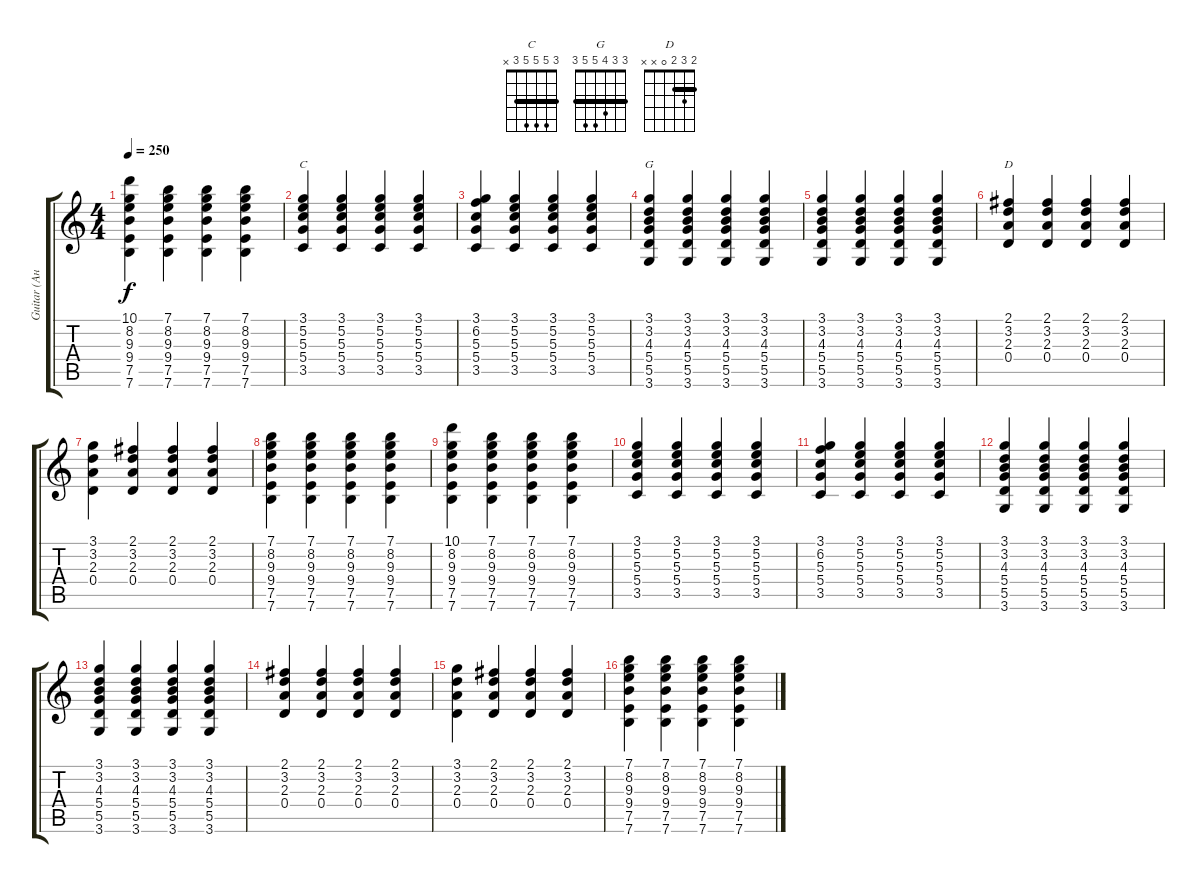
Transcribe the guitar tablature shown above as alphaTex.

\track ("Guitar (Андрей)" "Guitar (Ан") {instrument electricguitarclean}
\staff {score tabs}
\tuning (E4 B3 G3 D3 A2 E2) {hide}
\chord ("C" 3 5 5 5 3 x) {barre 3}
\chord ("G" 3 3 4 5 5 3) {barre 3}
\chord ("D" 2 3 2 0 x x) {barre 2}
\ts (4 4)
\tempo 250
\clef g2
\ks c
(10.1 8.2 9.3 9.4 7.5 7.6).4{dy f} (7.1 8.2 9.3 9.4 7.5 7.6).4 (7.1 8.2 9.3 9.4 7.5 7.6).4 (7.1 8.2 9.3 9.4 7.5 7.6).4 |
(3.1 5.2 5.3 5.4 3.5).4{ch "C"} (3.1 5.2 5.3 5.4 3.5).4 (3.1 5.2 5.3 5.4 3.5).4 (3.1 5.2 5.3 5.4 3.5).4 |
(3.1 6.2 5.3 5.4 3.5).4 (3.1 5.2 5.3 5.4 3.5).4 (3.1 5.2 5.3 5.4 3.5).4 (3.1 5.2 5.3 5.4 3.5).4 |
(3.1 3.2 4.3 5.4 5.5 3.6).4{ch "G"} (3.1 3.2 4.3 5.4 5.5 3.6).4 (3.1 3.2 4.3 5.4 5.5 3.6).4 (3.1 3.2 4.3 5.4 5.5 3.6).4 |
(3.1 3.2 4.3 5.4 5.5 3.6).4 (3.1 3.2 4.3 5.4 5.5 3.6).4 (3.1 3.2 4.3 5.4 5.5 3.6).4 (3.1 3.2 4.3 5.4 5.5 3.6).4 |
(2.1 3.2 2.3 0.4).4{ch "D"} (2.1 3.2 2.3 0.4).4 (2.1 3.2 2.3 0.4).4 (2.1 3.2 2.3 0.4).4 |
(3.1 3.2 2.3 0.4).4 (2.1 3.2 2.3 0.4).4 (2.1 3.2 2.3 0.4).4 (2.1 3.2 2.3 0.4).4 |
(7.1 8.2 9.3 9.4 7.5 7.6).4 (7.1 8.2 9.3 9.4 7.5 7.6).4 (7.1 8.2 9.3 9.4 7.5 7.6).4 (7.1 8.2 9.3 9.4 7.5 7.6).4 |
(10.1 8.2 9.3 9.4 7.5 7.6).4 (7.1 8.2 9.3 9.4 7.5 7.6).4 (7.1 8.2 9.3 9.4 7.5 7.6).4 (7.1 8.2 9.3 9.4 7.5 7.6).4 |
(3.1 5.2 5.3 5.4 3.5).4 (3.1 5.2 5.3 5.4 3.5).4 (3.1 5.2 5.3 5.4 3.5).4 (3.1 5.2 5.3 5.4 3.5).4 |
(3.1 6.2 5.3 5.4 3.5).4 (3.1 5.2 5.3 5.4 3.5).4 (3.1 5.2 5.3 5.4 3.5).4 (3.1 5.2 5.3 5.4 3.5).4 |
(3.1 3.2 4.3 5.4 5.5 3.6).4 (3.1 3.2 4.3 5.4 5.5 3.6).4 (3.1 3.2 4.3 5.4 5.5 3.6).4 (3.1 3.2 4.3 5.4 5.5 3.6).4 |
(3.1 3.2 4.3 5.4 5.5 3.6).4 (3.1 3.2 4.3 5.4 5.5 3.6).4 (3.1 3.2 4.3 5.4 5.5 3.6).4 (3.1 3.2 4.3 5.4 5.5 3.6).4 |
(2.1 3.2 2.3 0.4).4 (2.1 3.2 2.3 0.4).4 (2.1 3.2 2.3 0.4).4 (2.1 3.2 2.3 0.4).4 |
(3.1 3.2 2.3 0.4).4 (2.1 3.2 2.3 0.4).4 (2.1 3.2 2.3 0.4).4 (2.1 3.2 2.3 0.4).4 |
(7.1 8.2 9.3 9.4 7.5 7.6).4 (7.1 8.2 9.3 9.4 7.5 7.6).4 (7.1 8.2 9.3 9.4 7.5 7.6).4 (7.1 8.2 9.3 9.4 7.5 7.6).4
